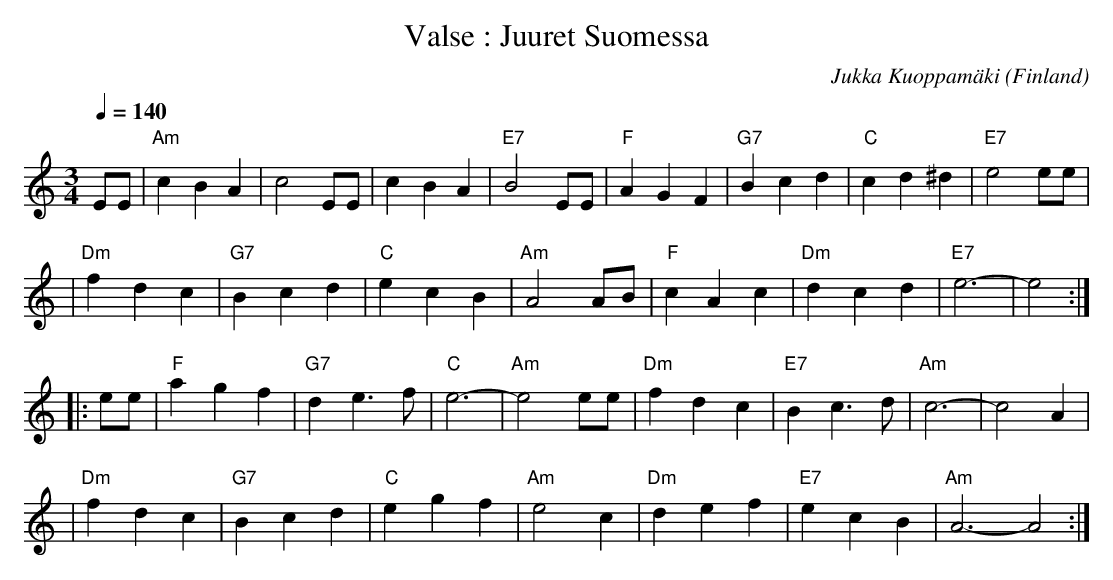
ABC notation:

X:1
T:Valse : Juuret Suomessa
O:Finland
C:Jukka Kuoppam\"aki
M:3/4
L:1/4
Q:1/4=140
K:Am
E/E/ | "Am"cBA | c2E/E/ | cBA | "E7"B2E/E/ | "F"AGF | "G7"Bcd | "C"cd^d | "E7"e2e/e/ |
| "Dm"fdc | "G7"Bcd | "C"ecB | "Am"A2A/B/ | "F"cAc | "Dm"dcd | "E7"e3- | e2 :|
|: e/e/ | "F"agf | "G7"de>f | "C"e3- | "Am"e2e/e/ | "Dm"fdc | "E7"Bc>d | "Am"c3- | c2A |
| "Dm"fdc | "G7"Bcd | "C"egf | "Am"e2c | "Dm"def | "E7"ecB | "Am"A3- A2 :|
